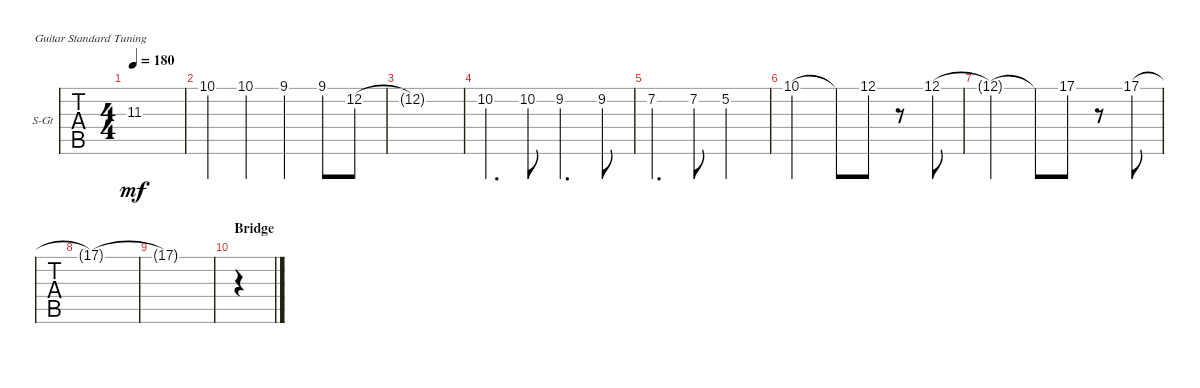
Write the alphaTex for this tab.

\defaultSystemsLayout 4
\bracketExtendMode groupsimilarinstruments
\firstSystemTrackNameOrientation horizontal
\otherSystemsTrackNameOrientation horizontal
\track ("Vocals" "S-Gt") {solo instrument acousticguitarsteel}
\staff {tabs}
\tuning (E4 B3 G3 D3 A2 E2)
\ts (4 4)
\tempo 180
\clef g2
\ks c
11.3{t}.1{dy mf} |
10.1.4 10.1.4 9.1.4 9.1.8 12.2.8 |
12.2{t}.1 |
10.2.4{d} 10.2.8 9.2.4{d} 9.2.8 |
7.2.4{d} 7.2.8 5.2.2 |
10.1.2 10.1{t}.8 12.1.8 r.8 12.1.8 |
12.1{t}.2 12.1{t}.8 17.1.8 r.8 17.1.8 |
17.1{t}.1 |
17.1{t}.1 |
\section ("" "Bridge")
